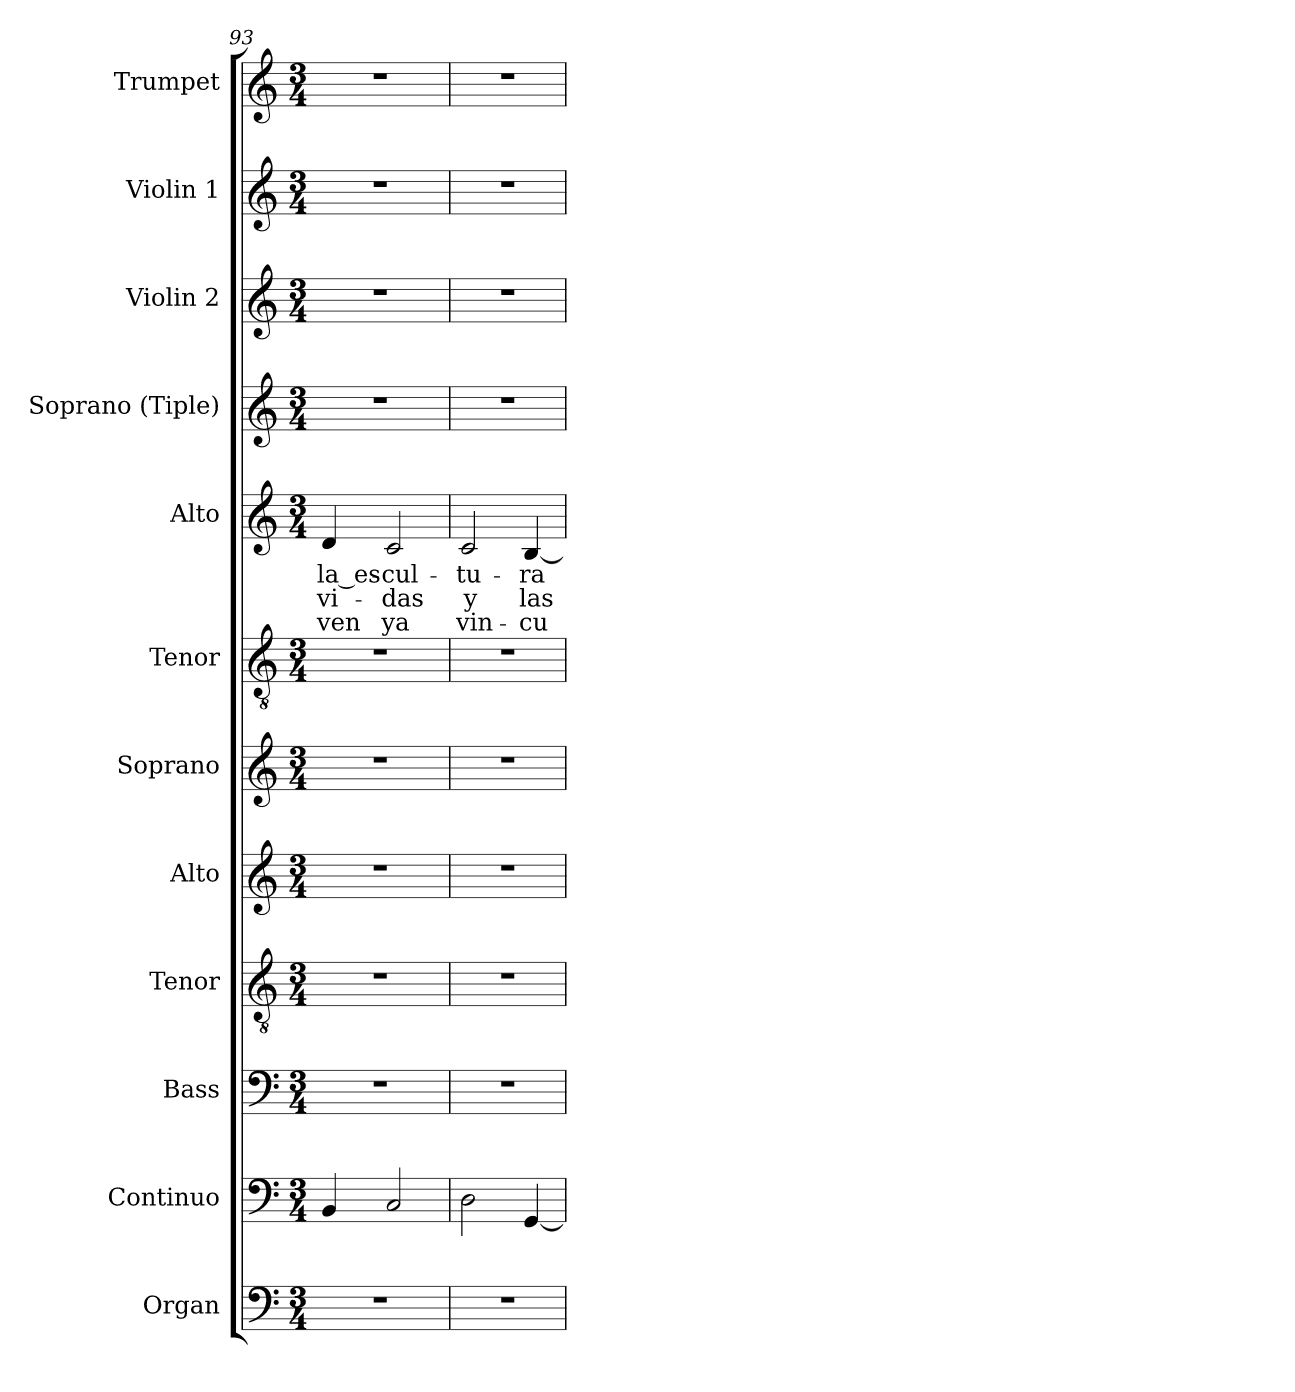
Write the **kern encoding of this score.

**kern	**kern	**kern	**kern	**kern	**kern	**kern	**kern	**text	**text	**text	**kern	**kern	**kern	**kern
*part12	*part11	*part10	*part9	*part8	*part7	*part6	*part5	*part5	*part5	*part5	*part4	*part3	*part2	*part1
*staff12	*staff11	*staff10	*staff9	*staff8	*staff7	*staff6	*staff5	*staff5	*staff5	*staff5	*staff4	*staff3	*staff2	*staff1
*I"Organ	*I"Continuo	*I"Bass	*I"Tenor	*I"Alto	*I"Soprano	*I"Tenor	*I"Alto	*	*	*	*I"Soprano (Tiple)	*I"Violin 2	*I"Violin 1	*I"Trumpet
*I'Org.	*I'Cont.	*I'B.	*I'T.	*I'A.	*I'S.	*I'T.	*I'A.	*	*	*	*I'S.	*I'Vln. 2	*I'Vln. 1	*I'Tpt.
*clefF4	*clefF4	*clefF4	*clefGv2	*clefG2	*clefG2	*clefGv2	*clefG2	*	*	*	*clefG2	*clefG2	*clefG2	*clefG2
*	*	*	*ITrd7c12	*	*	*ITrd7c12	*	*	*	*	*	*	*	*
*k[]	*k[]	*k[]	*k[]	*k[]	*k[]	*k[]	*k[]	*	*	*	*k[]	*k[]	*k[]	*k[]
*C:	*C:	*C:	*C:	*C:	*C:	*C:	*C:	*	*	*	*C:	*C:	*C:	*C:
*M3/4	*M3/4	*M3/4	*M3/4	*M3/4	*M3/4	*M3/4	*M3/4	*	*	*	*M3/4	*M3/4	*M3/4	*M3/4
=93	=93	=93	=93	=93	=93	=93	=93	=93	=93	=93	=93	=93	=93	=93
!LO:N:vis=1	!	!LO:N:vis=1	!LO:N:vis=1	!LO:N:vis=1	!LO:N:vis=1	!LO:N:vis=1	!	!	!	!	!	!	!	!
!	!	!	!	!	!	!	!	!LO:LY:b:color=#000000	!LO:LY:b:color=#000000	!LO:LY:b:color=#000000	!LO:N:vis=1	!LO:N:vis=1	!LO:N:vis=1	!LO:N:vis=1
2.r	4BBi/	2.r	2.r	2.r	2.r	2.r	4di/	la_es-	vi-	ven	2.r	2.r	2.r	2.r
!	!	!	!	!	!	!	!	!LO:LY:b:color=#000000	!LO:LY:b:color=#000000	!LO:LY:b:color=#000000	!	!	!	!
.	2Ci/	.	.	.	.	.	2ci/	-cul-	-das	ya	.	.	.	.
=94	=94	=94	=94	=94	=94	=94	=94	=94	=94	=94	=94	=94	=94	=94
!LO:N:vis=1	!	!LO:N:vis=1	!LO:N:vis=1	!LO:N:vis=1	!LO:N:vis=1	!LO:N:vis=1	!	!	!	!	!	!	!	!
!	!	!	!	!	!	!	!	!LO:LY:b:color=#000000	!LO:LY:b:color=#000000	!LO:LY:b:color=#000000	!LO:N:vis=1	!LO:N:vis=1	!LO:N:vis=1	!LO:N:vis=1
2.r	2Di\	2.r	2.r	2.r	2.r	2.r	2ci/	-tu-	y	vin-	2.r	2.r	2.r	2.r
!	!	!	!	!	!	!	!	!LO:LY:b:color=#000000	!LO:LY:b:color=#000000	!LO:LY:b:color=#000000	!	!	!	!
.	[4GGi/	.	.	.	.	.	[4Bi/	-ra	las	-cu-	.	.	.	.
=	=	=	=	=	=	=	=	=	=	=	=	=	=	=
*-	*-	*-	*-	*-	*-	*-	*-	*-	*-	*-	*-	*-	*-	*-
